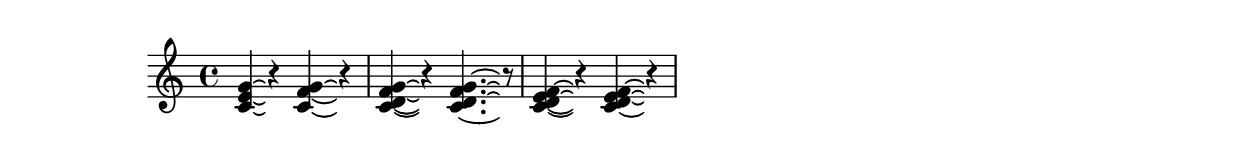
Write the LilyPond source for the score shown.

%% DO NOT EDIT this file manually; it is automatically
%% generated from LSR http://lsr.dsi.unimi.it
%% Make any changes in LSR itself, or in Documentation/snippets/new/ ,
%% and then run scripts/auxiliar/makelsr.py
%%
%% This file is in the public domain.
\version "2.16.0"

\header {
  lsrtags = "connecting-notes, contemporary-notation, expressive-marks, fretted-strings, keyboards, specific-notation"

  texidoc = "
Laissez vibrer ties have a fixed size. Their formatting can be tuned
using @code{'tie-configuration}.

"
  doctitle = "Laissez vibrer ties"
} % begin verbatim


\relative c' {
  <c e g>4\laissezVibrer r <c f g>\laissezVibrer r
  <c d f g>4\laissezVibrer r <c d f g>4.\laissezVibrer r8

  <c d e f>4\laissezVibrer r
  \override LaissezVibrerTieColumn #'tie-configuration
     = #`((-7 . ,DOWN)
          (-5 . ,DOWN)
          (-3 . ,UP)
          (-1 . ,UP))
  <c d e f>4\laissezVibrer r
}
